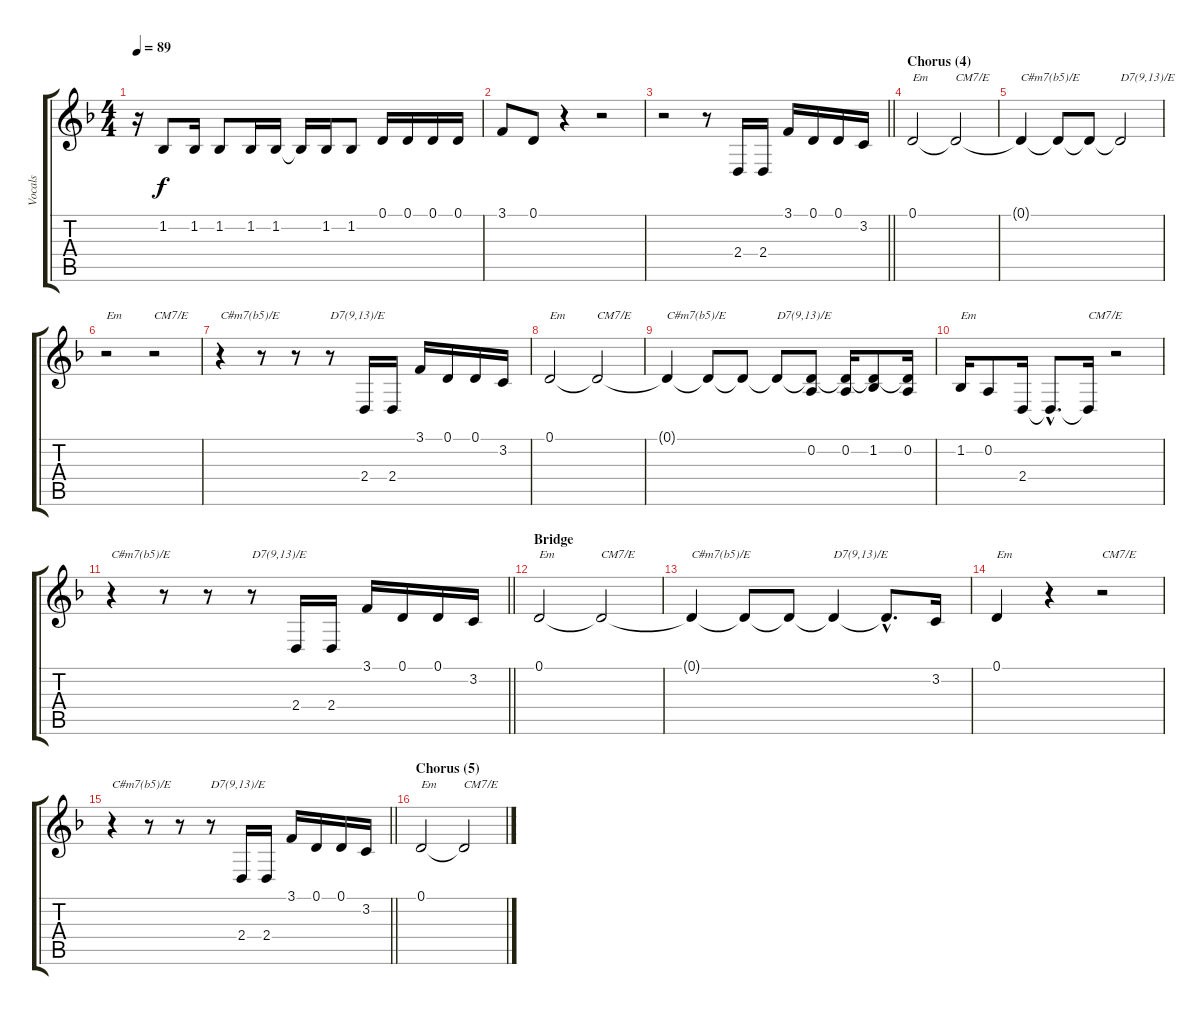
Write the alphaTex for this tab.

\track ("Vocals" "Vocals") {instrument sopranosax}
\staff {score tabs}
\tuning (D4 A3 F3 C3 G2 D2) {hide}
\ts (4 4)
\tempo 89
\clef g2
\ks dminor
r.16{dy f} 1.2.8 1.2.16 1.2.8 1.2.16 1.2.16 1.2{t}.16 1.2.16 1.2.8 0.1.16 0.1.16 0.1.16 0.1.16 |
3.1.8 0.1.8 r.4 r.2 |
\barLineRight lightlight
r.2 r.8 2.4.16 2.4.16 3.1.16 0.1.16 0.1.16 3.2.16 |
\section ("" "Chorus (4)")
0.1.2{txt "Em"} 0.1{t}.2{txt "CM7/E"} |
0.1{t}.4{txt "C#m7(b5)/E"} 0.1{t}.8 0.1{t}.8 0.1{t}.2{txt "D7(9,13)/E"} |
r.2{txt "Em"} r.2{txt "CM7/E"} |
r.4{txt "C#m7(b5)/E"} r.8 r.8 r.8{txt "D7(9,13)/E"} 2.4.16 2.4.16 3.1.16 0.1.16 0.1.16 3.2.16 |
0.1.2{txt "Em"} 0.1{t}.2{txt "CM7/E"} |
0.1{t}.4{txt "C#m7(b5)/E"} 0.1{t}.8 0.1{t}.8 0.1{t}.8{txt "D7(9,13)/E"} (0.1{t} 0.2).8 (0.1{t} 0.2).16 (0.1{t} 1.2).8 (0.1{t} 0.2).16 |
1.2.16{txt "Em"} 0.2.8 2.4.16 2.4{hac t}.8{d} 2.4{t}.16{txt "CM7/E"} r.2 |
\barLineRight lightlight
r.4{txt "C#m7(b5)/E"} r.8 r.8 r.8{txt "D7(9,13)/E"} 2.4.16 2.4.16 3.1.16 0.1.16 0.1.16 3.2.16 |
\section ("" "Bridge")
0.1.2{txt "Em"} 0.1{t}.2{txt "CM7/E"} |
0.1{t}.4{txt "C#m7(b5)/E"} 0.1{t}.8 0.1{t}.8 0.1{t}.4{txt "D7(9,13)/E"} 0.1{hac t}.8{d} 3.2.16 |
0.1.4{txt "Em"} r.4 r.2{txt "CM7/E"} |
\barLineRight lightlight
r.4{txt "C#m7(b5)/E"} r.8 r.8 r.8{txt "D7(9,13)/E"} 2.4.16 2.4.16 3.1.16 0.1.16 0.1.16 3.2.16 |
\section ("" "Chorus (5)")
0.1.2{txt "Em"} 0.1{t}.2{txt "CM7/E"}
